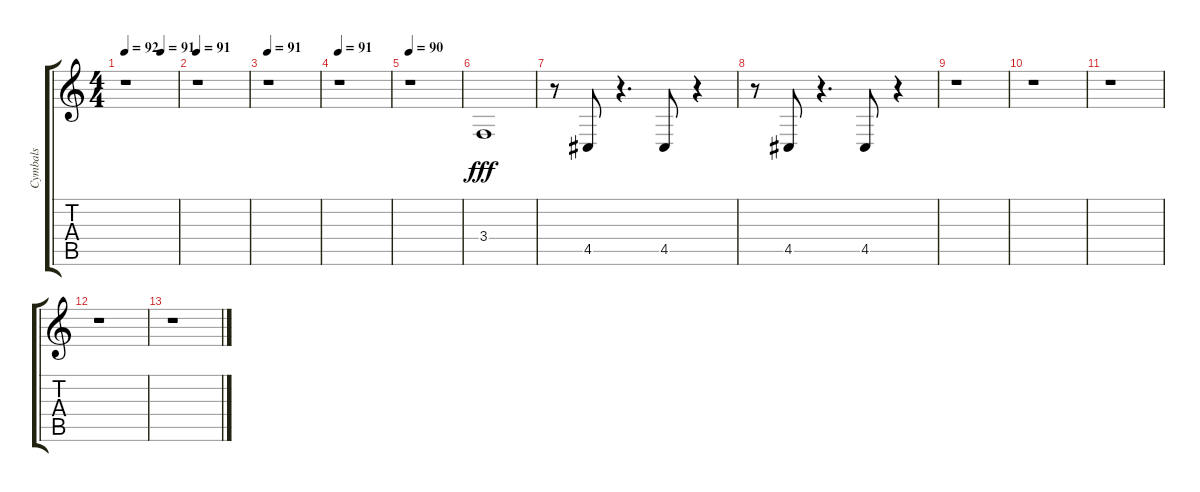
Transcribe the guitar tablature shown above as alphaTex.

\track ("Cymbals" "Cymbals") {instrument choiraahs}
\staff {score tabs}
\tuning (E4 B3 G3 D3 A2 E2) {hide}
\ts (4 4)
\tempo 92
\tempo (91 0.6875)
\clef g2
\ks c
r.1{dy fff} |
\tempo 91
r.1 |
\tempo 91
r.1 |
\tempo 91
r.1 |
\tempo 90
r.1 |
3.4.1 |
r.8 4.5.8 r.4{d} 4.5.8 r.4 |
r.8 4.5.8 r.4{d} 4.5.8 r.4 |
r.1 |
r.1 |
r.1 |
r.1 |
r.1
